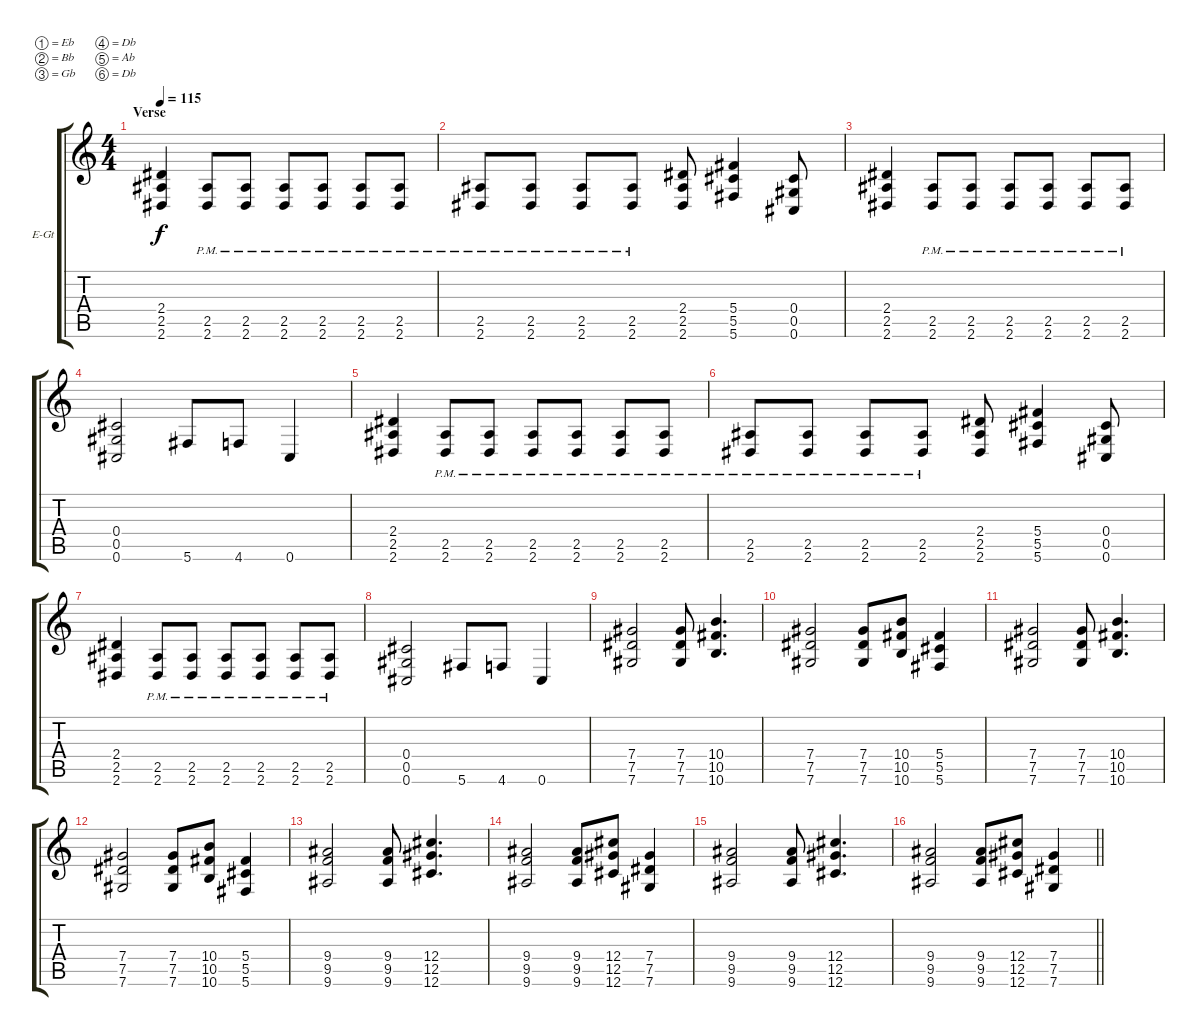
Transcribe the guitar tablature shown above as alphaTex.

\bracketExtendMode groupsimilarinstruments
\firstSystemTrackNameOrientation horizontal
\otherSystemsTrackNameOrientation horizontal
\track ("Rhythm" "E-Gt") {instrument distortionguitar}
\staff {score tabs}
\tuning (Eb4 Bb3 Gb3 Db3 Ab2 Db2)
\ts (4 4)
\section ("" "Verse")
\tempo 115
\clef g2
\ks c
(2.4 2.5 2.6).4{dy f} (2.5{pm} 2.6{pm}).8 (2.5{pm} 2.6{pm}).8 (2.5{pm} 2.6{pm}).8 (2.5{pm} 2.6{pm}).8 (2.5{pm} 2.6{pm}).8 (2.5{pm} 2.6{pm}).8 |
(2.5{pm} 2.6{pm}).8 (2.5{pm} 2.6{pm}).8 (2.5{pm} 2.6{pm}).8 (2.5{pm} 2.6{pm}).8 (2.4 2.5 2.6).8 (5.4 5.5 5.6).4 (0.4 0.5 0.6).8 |
(2.4 2.5 2.6).4 (2.5{pm} 2.6{pm}).8 (2.5{pm} 2.6{pm}).8 (2.5{pm} 2.6{pm}).8 (2.5{pm} 2.6{pm}).8 (2.5{pm} 2.6{pm}).8 (2.5{pm} 2.6{pm}).8 |
(0.4 0.5 0.6).2 5.6.8 4.6.8 0.6.4 |
(2.4 2.5 2.6).4 (2.5{pm} 2.6{pm}).8 (2.5{pm} 2.6{pm}).8 (2.5{pm} 2.6{pm}).8 (2.5{pm} 2.6{pm}).8 (2.5{pm} 2.6{pm}).8 (2.5{pm} 2.6{pm}).8 |
(2.5{pm} 2.6{pm}).8 (2.5{pm} 2.6{pm}).8 (2.5{pm} 2.6{pm}).8 (2.5{pm} 2.6{pm}).8 (2.4 2.5 2.6).8 (5.4 5.5 5.6).4 (0.4 0.5 0.6).8 |
(2.4 2.5 2.6).4 (2.5{pm} 2.6{pm}).8 (2.5{pm} 2.6{pm}).8 (2.5{pm} 2.6{pm}).8 (2.5{pm} 2.6{pm}).8 (2.5{pm} 2.6{pm}).8 (2.5{pm} 2.6{pm}).8 |
(0.4 0.5 0.6).2 5.6.8 4.6.8 0.6.4 |
(7.4 7.5 7.6).2 (7.4 7.5 7.6).8 (10.4 10.5 10.6).4{d} |
(7.4 7.5 7.6).2 (7.4 7.5 7.6).8 (10.4 10.5 10.6).8 (5.4 5.5 5.6).4 |
(7.4 7.5 7.6).2 (7.4 7.5 7.6).8 (10.4 10.5 10.6).4{d} |
(7.4 7.5 7.6).2 (7.4 7.5 7.6).8 (10.4 10.5 10.6).8 (5.4 5.5 5.6).4 |
(9.4 9.5 9.6).2 (9.4 9.5 9.6).8 (12.4 12.5 12.6).4{d} |
(9.4 9.5 9.6).2 (9.4 9.5 9.6).8 (12.4 12.5 12.6).8 (7.4 7.5 7.6).4 |
(9.4 9.5 9.6).2 (9.4 9.5 9.6).8 (12.4 12.5 12.6).4{d} |
\barLineRight lightlight
(9.4 9.5 9.6).2 (9.4 9.5 9.6).8 (12.4 12.5 12.6).8 (7.4 7.5 7.6).4
